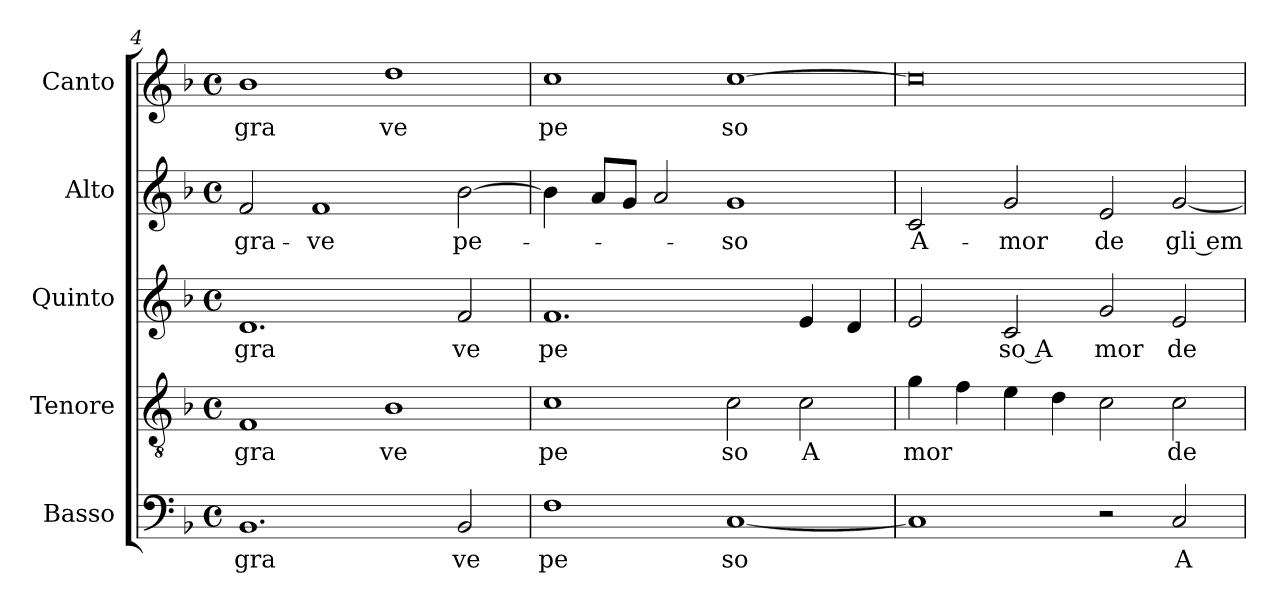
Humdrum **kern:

**kern	**text	**kern	**text	**kern	**text	**kern	**text	**kern	**text
*part5	*part5	*part4	*part4	*part3	*part3	*part2	*part2	*part1	*part1
*staff5	*staff5	*staff4	*staff4	*staff3	*staff3	*staff2	*staff2	*staff1	*staff1
*I"Basso	*	*I"Tenore	*	*I"Quinto	*	*I"Alto	*	*I"Canto	*
*clefF4	*	*clefGv2	*	*clefG2	*	*clefG2	*	*clefG2	*
*k[b-]	*	*k[b-]	*	*k[b-]	*	*k[b-]	*	*k[b-]	*
*F:	*	*F:	*	*F:	*	*F:	*	*F:	*
*M4/4	*	*M4/4	*	*M4/4	*	*M4/4	*	*M4/4	*
*met(c)	*	*met(c)	*	*met(c)	*	*met(c)	*	*met(c)	*
=4	=4	=4	=4	=4	=4	=4	=4	=4	=4
!	!LO:LY:b:cj	!	!LO:LY:b:cj	!	!LO:LY:b:cj	!	!LO:LY:b:cj	!	!LO:LY:b:cj
1.BB-	gra	1F	gra	1.d	gra	2f/	gra-	1b-	gra
!	!	!	!	!	!	!	!LO:LY:b:cj	!	!
.	.	.	.	.	.	1f	-ve	.	.
!	!	!	!LO:LY:b:cj	!	!	!	!	!	!LO:LY:b:cj
.	.	1B-	ve	.	.	.	.	1dd	ve
!	!LO:LY:b:cj	!	!	!	!LO:LY:b:cj	!	!LO:LY:b:cj	!	!
2BB-/	ve	.	.	2f/	ve	[>2b-\	pe-	.	.
=5	=5	=5	=5	=5	=5	=5	=5	=5	=5
!	!LO:LY:b:cj	!	!LO:LY:b:cj	!	!LO:LY:b:cj	!	!	!	!LO:LY:b:cj
1F	pe	1c	pe	1.f	pe	4b-\]	.	1cc	pe
.	.	.	.	.	.	8a/L	.	.	.
.	.	.	.	.	.	8g/J	.	.	.
.	.	.	.	.	.	2a/	.	.	.
!	!LO:LY:b:cj	!	!LO:LY:b:cj	!	!	!	!LO:LY:b:cj	!	!LO:LY:b:cj
[<1C	so	2c\	so	.	.	1g	-so	[>1cc	so
!	!	!	!LO:LY:b:cj	!	!	!	!	!	!
.	.	2c\	A	4e/	.	.	.	.	.
.	.	.	.	4d/	.	.	.	.	.
=6	=6	=6	=6	=6	=6	=6	=6	=6	=6
!	!	!	!LO:LY:b	!	!	!	!LO:LY:b:cj	!	!
1C]	.	4g\	mor	2e/	.	2c/	A-	0cc]	.
.	.	4f\	.	.	.	.	.	.	.
!	!	!	!	!	!LO:LY:b:rj	!	!LO:LY:b:cj	!	!
.	.	4e\	.	2c/	so A	2g/	-mor	.	.
.	.	4d\	.	.	.	.	.	.	.
!	!	!	!	!	!LO:LY:b:cj	!	!LO:LY:b:cj	!	!
2r	.	2c\	.	2g/	mor	2e/	de	.	.
!	!LO:LY:b:cj	!	!LO:LY:b:cj	!	!LO:LY:b:cj	!	!LO:LY:b:cj	!	!
2C/	A	2c\	de	2e/	de	[>2g/	gli em-	.	.
=	=	=	=	=	=	=	=	=	=
*-	*-	*-	*-	*-	*-	*-	*-	*-	*-
